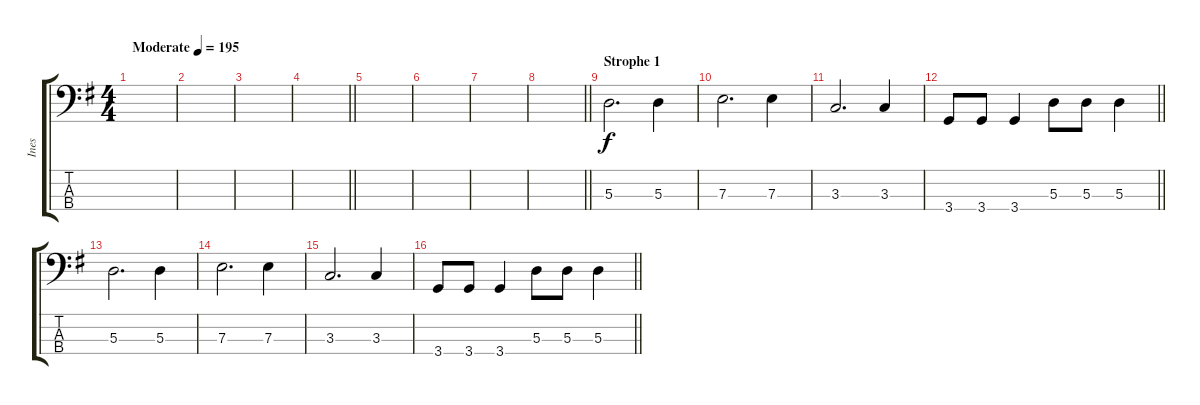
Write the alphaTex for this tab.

\track ("Ines" "Ines") {instrument electricbassfinger}
\staff {score tabs}
\tuning (G2 D2 A1 E1) {hide}
\ts (4 4)
\tempo (195 "Moderate")
\clef f4
\ks g
|
|
|
\barLineRight lightlight
|
|
|
|
\barLineRight lightlight
|
\section ("" "Strophe 1")
5.3.2{d} 5.3.4 |
7.3.2{d} 7.3.4 |
3.3.2{d} 3.3.4 |
\barLineRight lightlight
3.4.8 3.4.8 3.4.4 5.3.8 5.3.8 5.3.4 |
5.3.2{d} 5.3.4 |
7.3.2{d} 7.3.4 |
3.3.2{d} 3.3.4 |
\barLineRight lightlight
3.4.8 3.4.8 3.4.4 5.3.8 5.3.8 5.3.4
